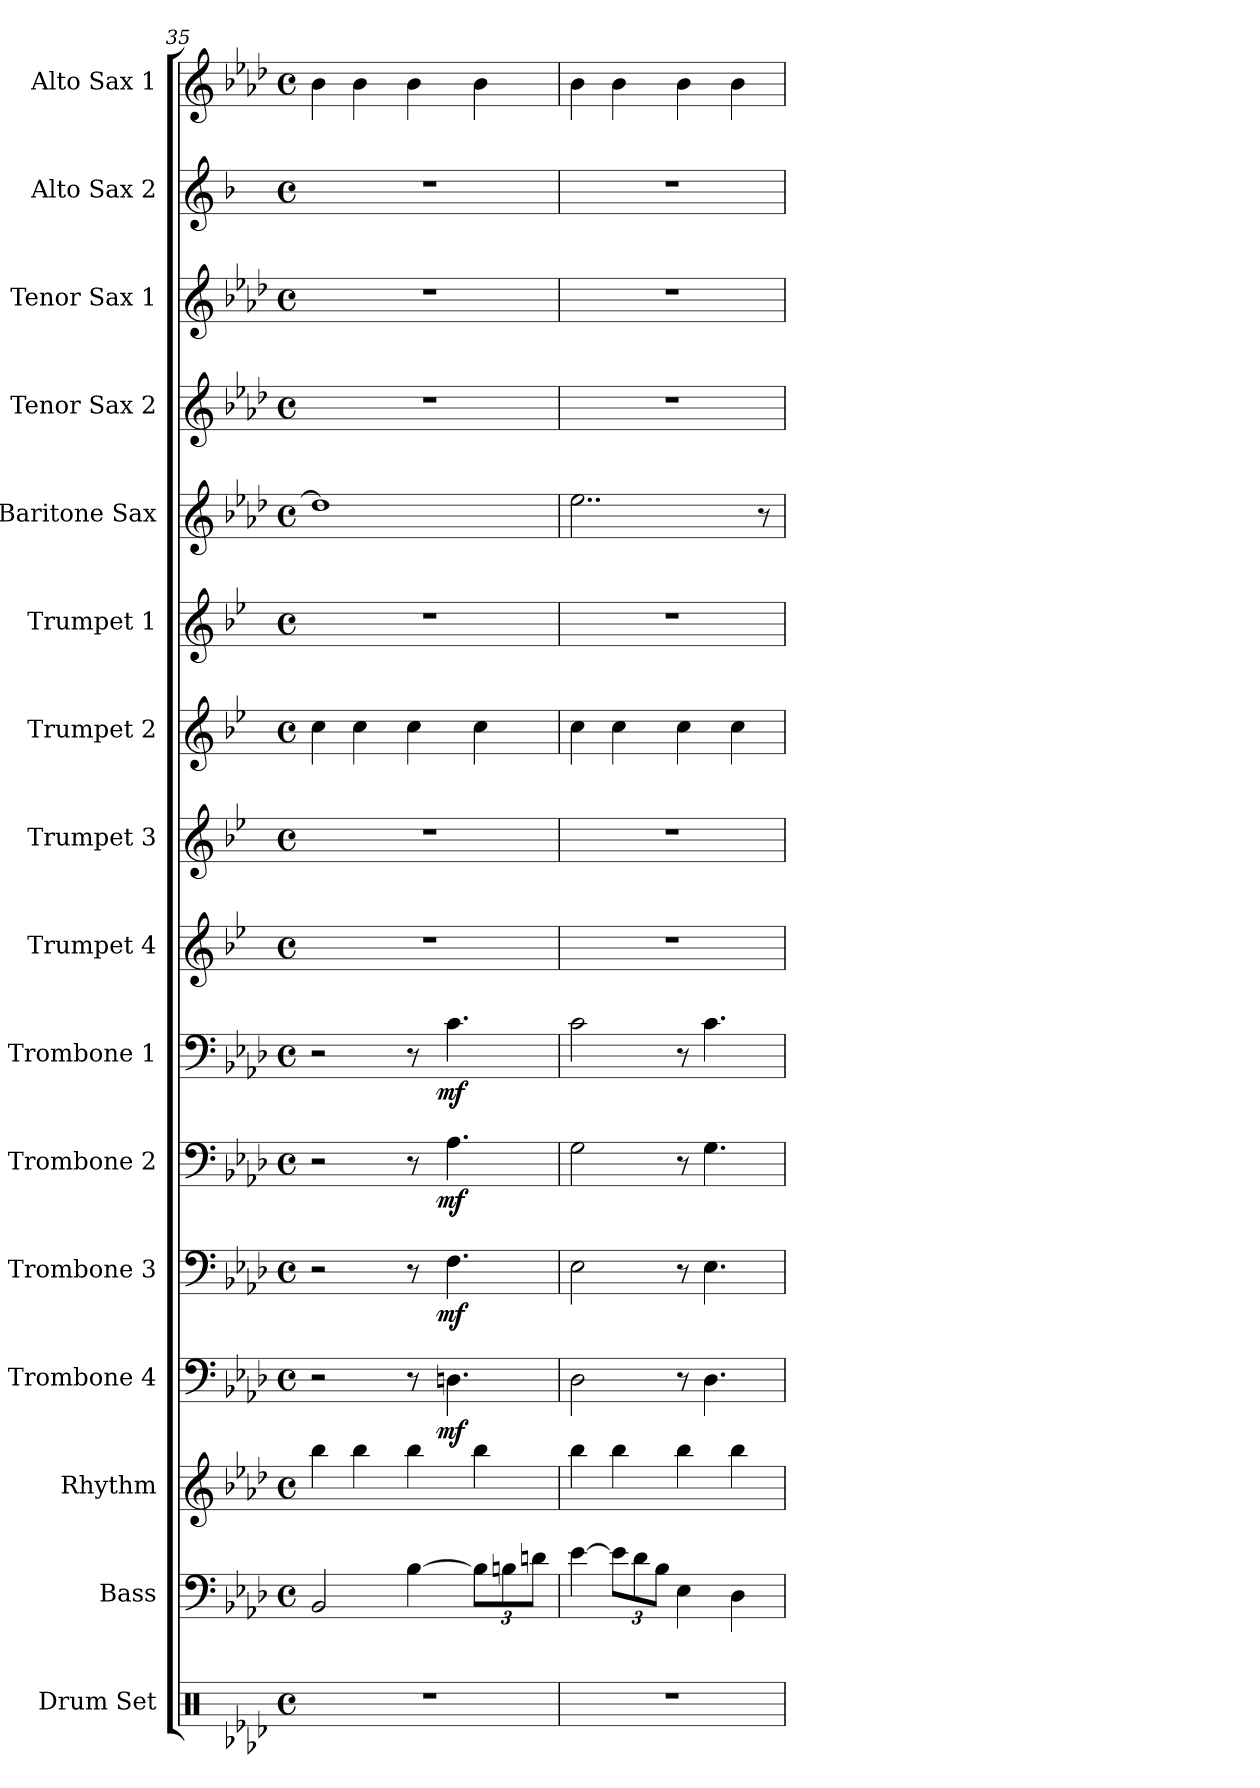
**kern	**kern	**kern	**kern	**dynam	**kern	**dynam	**kern	**dynam	**kern	**dynam	**kern	**kern	**kern	**kern	**kern	**kern	**kern	**kern	**kern
*part16	*part15	*part14	*part13	*part13	*part12	*part12	*part11	*part11	*part10	*part10	*part9	*part8	*part7	*part6	*part5	*part4	*part3	*part2	*part1
*staff16	*staff15	*staff14	*staff13	*staff13	*staff12	*staff12	*staff11	*staff11	*staff10	*staff10	*staff9	*staff8	*staff7	*staff6	*staff5	*staff4	*staff3	*staff2	*staff1
*I"Drum Set	*I"Bass	*I"Rhythm	*I"Trombone 4	*	*I"Trombone 3	*	*I"Trombone 2	*	*I"Trombone 1	*	*I"Trumpet 4	*I"Trumpet 3	*I"Trumpet 2	*I"Trumpet 1	*I"Baritone Sax	*I"Tenor Sax 2	*I"Tenor Sax 1	*I"Alto Sax 2	*I"Alto Sax 1
*I'Drums	*I'Bass	*	*I'Bone 4	*	*I'Bone 3	*	*I'Bone 2	*	*I'Bone 1	*	*I'Tpt 4	*I'Tpt 3	*I'Tpt 2	*I'Tpt 1	*I'Bari Sax	*I'Tenor 2	*I'Tenor 1	*I'Alto 2	*I'Alto 1
*clefX	*clefF4	*clefG2	*clefF4	*	*clefF4	*	*clefF4	*	*clefF4	*	*clefG2	*clefG2	*clefG2	*clefG2	*clefG2	*clefG2	*clefG2	*clefG2	*clefG2
*	*ITrd7c12	*ITrd7c12	*	*	*	*	*	*	*	*	*ITrd1c2	*ITrd1c2	*ITrd1c2	*ITrd1c2	*ITrd12c21	*ITrd8c14	*ITrd8c14	*ITrd5c9	*
*k[b-e-a-d-]	*k[b-e-a-d-]	*k[b-e-a-d-]	*k[b-e-a-d-]	*	*k[b-e-a-d-]	*	*k[b-e-a-d-]	*	*k[b-e-a-d-]	*	*k[b-e-a-d-]	*k[b-e-a-d-]	*k[b-e-a-d-]	*k[b-e-a-d-]	*k[b-e-a-d-]	*k[b-e-a-d-]	*k[b-e-a-d-]	*k[b-e-a-d-]	*k[b-e-a-d-]
*A-:	*A-:	*A-:	*A-:	*	*A-:	*	*A-:	*	*A-:	*	*A-:	*A-:	*A-:	*A-:	*A-:	*A-:	*A-:	*A-:	*A-:
*M4/4	*M4/4	*M4/4	*M4/4	*	*M4/4	*	*M4/4	*	*M4/4	*	*M4/4	*M4/4	*M4/4	*M4/4	*M4/4	*M4/4	*M4/4	*M4/4	*M4/4
*met(c)	*met(c)	*met(c)	*met(c)	*	*met(c)	*	*met(c)	*	*met(c)	*	*met(c)	*met(c)	*met(c)	*met(c)	*met(c)	*met(c)	*met(c)	*met(c)	*met(c)
=35	=35	=35	=35	=35	=35	=35	=35	=35	=35	=35	=35	=35	=35	=35	=35	=35	=35	=35	=35
*	*	*	*^	*	*^	*	*^	*	*^	*	*	*	*	*	*	*	*	*	*
1r	2BBB-/	4b-\	2r	3ryy	.	2r	3ryy	.	2r	3ryy	.	2r	3ryy	.	1r	1r	4b-\	1r	1dn]	1r	1r	1r	4b-\
.	.	4b-\	.	.	.	.	.	.	.	.	.	.	.	.	.	.	4b-\	.	.	.	.	.	4b-\
.	.	.	.	6ryy	.	.	6ryy	.	.	6ryy	.	.	6ryy	.	.	.	.	.	.	.	.	.	.
.	[4BB-\	4b-\	8r	12ryy	.	8r	12ryy	.	8r	12ryy	.	8r	12ryy	.	.	.	4b-\	.	.	.	.	.	4b-\
.	.	.	.	48ryy	.	.	48ryy	.	.	48ryy	.	.	48ryy	.	.	.	.	.	.	.	.	.	.
!	!	!	!	!	!LO:DY:b	!	!	!LO:DY:b	!	!	!LO:DY:b	!	!	!LO:DY:b	!	!	!	!	!	!	!	!	!
.	.	.	.	3ryy	mf	.	3ryy	mf	.	3ryy	mf	.	3ryy	mf	.	.	.	.	.	.	.	.	.
.	.	.	4.Dn\	.	.	4.F\	.	.	4.A-\	.	.	(<4.c\	.	.	.	.	.	.	.	.	.	.	.
.	12BB-\L]	4b-\	.	.	.	.	.	.	.	.	.	.	.	.	.	.	4b-\	.	.	.	.	.	4b-\
.	12BBn\	.	.	.	.	.	.	.	.	.	.	.	.	.	.	.	.	.	.	.	.	.	.
.	12Dn\J	.	.	.	.	.	.	.	.	.	.	.	.	.	.	.	.	.	.	.	.	.	.
.	.	.	.	24.ryy	.	.	24.ryy	.	.	24.ryy	.	.	24.ryy	.	.	.	.	.	.	.	.	.	.
*	*	*	*v	*v	*	*	*	*	*v	*v	*	*v	*v	*	*	*	*	*	*	*	*	*	*
*	*	*	*	*	*v	*v	*	*	*	*	*	*	*	*	*	*	*	*	*	*
=36	=36	=36	=36	=36	=36	=36	=36	=36	=36	=36	=36	=36	=36	=36	=36	=36	=36	=36	=36
1r	[4E-\	4b-\	2D-i\	.	2E-\	.	2G\	.	2c\	.	1r	1r	4b-\	1r	2..e-\	1r	1r	1r	4b-\
.	12E-\L]	4b-\	.	.	.	.	.	.	.	.	.	.	4b-\	.	.	.	.	.	4b-\
.	12D-\	.	.	.	.	.	.	.	.	.	.	.	.	.	.	.	.	.	.
.	12BB-\J	.	.	.	.	.	.	.	.	.	.	.	.	.	.	.	.	.	.
.	4EE-\	4b-\	8r	.	8r	.	8r	.	8r	.	.	.	4b-\	.	.	.	.	.	4b-\
.	.	.	4.D-\	.	4.E-\	.	4.G\	.	(<4.c\	.	.	.	.	.	.	.	.	.	.
.	4DD-\	4b-\	.	.	.	.	.	.	.	.	.	.	4b-\	.	.	.	.	.	4b-\
.	.	.	.	.	.	.	.	.	.	.	.	.	.	.	8r	.	.	.	.
=	=	=	=	=	=	=	=	=	=	=	=	=	=	=	=	=	=	=	=
*-	*-	*-	*-	*-	*-	*-	*-	*-	*-	*-	*-	*-	*-	*-	*-	*-	*-	*-	*-
